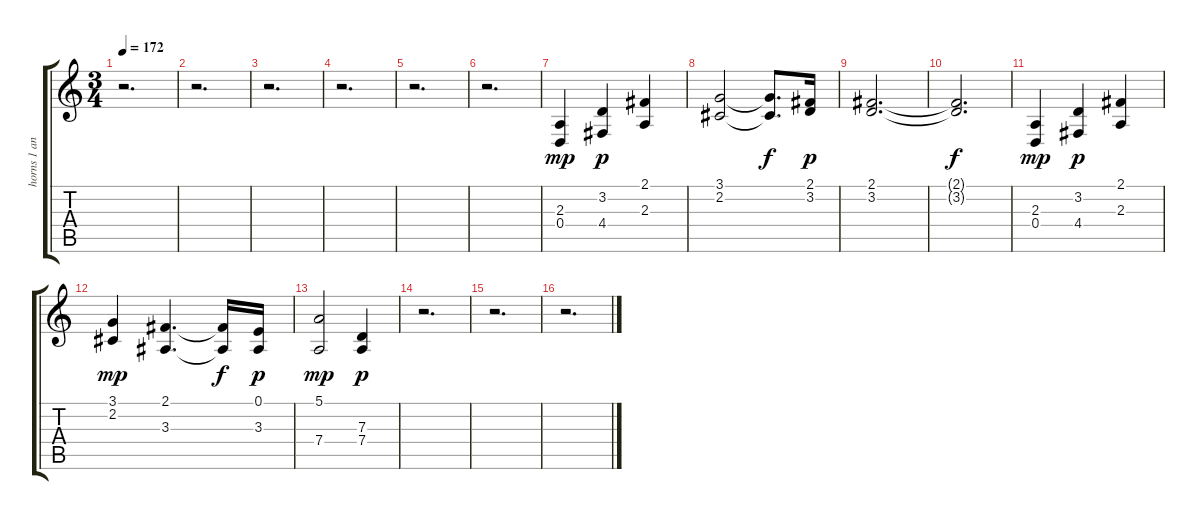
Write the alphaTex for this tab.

\track ("horns 1 and 2" "horns 1 an") {instrument frenchhorn}
\staff {score tabs}
\tuning (E4 B3 G3 D3 A2 E2) {hide}
\ts (3 4)
\tempo 172
\clef g2
\ks c
r.2{d dy p} |
r.2{d} |
r.2{d} |
r.2{d} |
r.2{d} |
r.2{d} |
(2.3 0.4).4{dy mp} (3.2 4.4).4{dy p} (2.1 2.3).4 |
(3.1 2.2).2 (3.1{t} 2.2{t}).8{d dy f} (2.1 3.2).16{dy p} |
(2.1 3.2).2{d} |
(2.1{t} 3.2{t}).2{d dy f} |
(2.3 0.4).4{dy mp} (3.2 4.4).4{dy p} (2.1 2.3).4 |
(3.1 2.2).4{dy mp} (2.1 3.3).4{d} (2.1{t} 3.3{t}).16{dy f} (0.1 3.3).16{dy p} |
(5.1 7.4).2{dy mp} (7.3 7.4).4{dy p} |
r.2{d} |
r.2{d} |
r.2{d}
